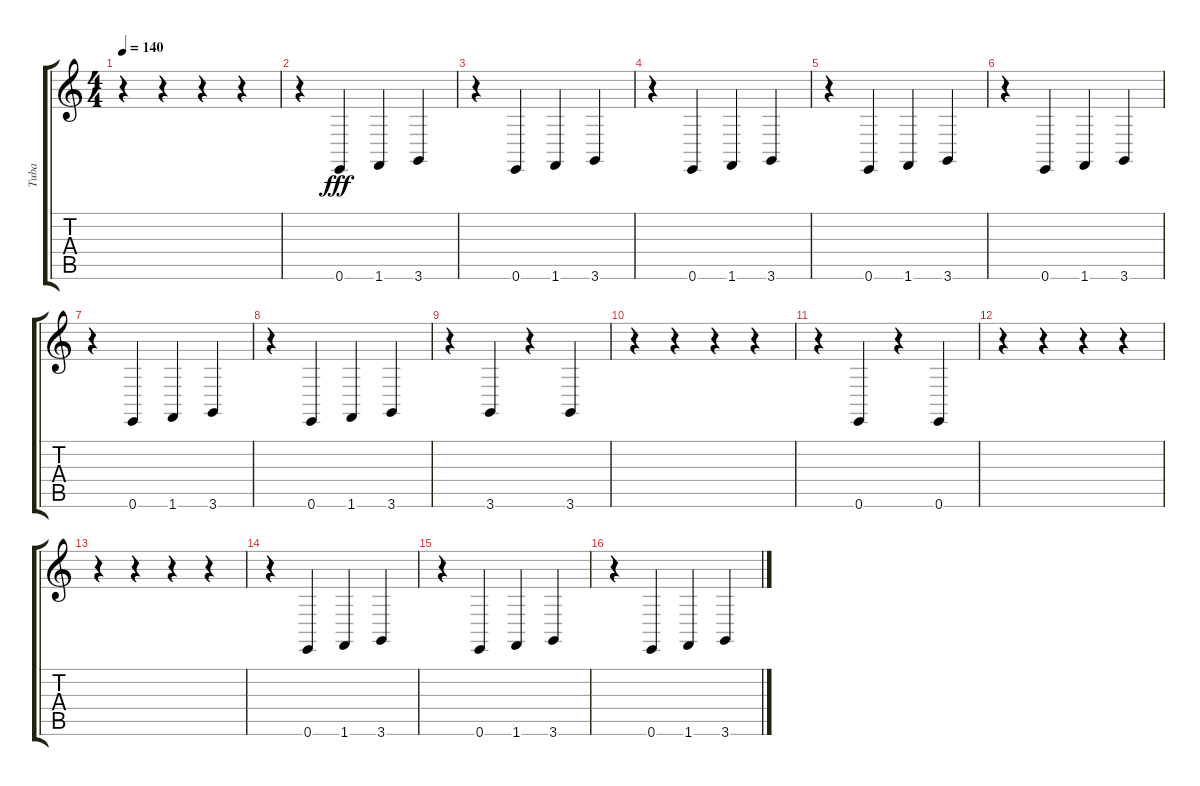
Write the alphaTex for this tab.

\track ("Tuba" "Tuba") {instrument tuba}
\staff {score tabs}
\tuning (E4 B3 G3 D3 A2 E2) {hide}
\ts (4 4)
\tempo 140
\clef g2
\ks c
r.4{dy fff} r.4 r.4 r.4 |
r.4 0.6.4 1.6.4 3.6.4 |
r.4 0.6.4 1.6.4 3.6.4 |
r.4 0.6.4 1.6.4 3.6.4 |
r.4 0.6.4 1.6.4 3.6.4 |
r.4 0.6.4 1.6.4 3.6.4 |
r.4 0.6.4 1.6.4 3.6.4 |
r.4 0.6.4 1.6.4 3.6.4 |
r.4 3.6.4 r.4 3.6.4 |
r.4 r.4 r.4 r.4 |
r.4 0.6.4 r.4 0.6.4 |
r.4 r.4 r.4 r.4 |
r.4 r.4 r.4 r.4 |
r.4 0.6.4 1.6.4 3.6.4 |
r.4 0.6.4 1.6.4 3.6.4 |
r.4 0.6.4 1.6.4 3.6.4
